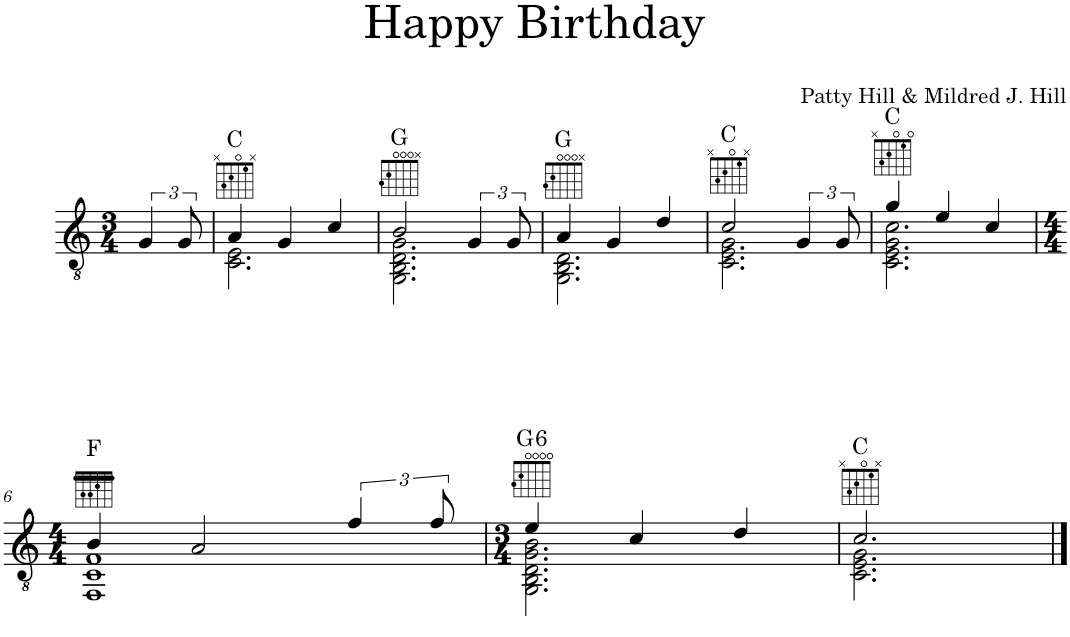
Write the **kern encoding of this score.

**kern	**harte
*part1	*part1
*staff1	*
*I"Classical Guitar	*
*I'Guit.	*
*clefGv2	*
*k[]	*
*M3/4	*
=	=
6G/	.
12G/	.
=1	=1
*^	*
4A/	2.C\ 2.E\	C:maj
4G/	.	.
4c/	.	.
=2	=2	=2
2B/	2.GG\ 2.BB\ 2.D\ 2.G\	G:maj
6G/	.	.
12G/	.	.
=3	=3	=3
4A/	2.GG\ 2.BB\ 2.D\	G:maj
4G/	.	.
4d/	.	.
=4	=4	=4
2c/	2.C\ 2.E\ 2.G\	C:maj
6G/	.	.
12G/	.	.
=5	=5	=5
4g/	2.C\ 2.E\ 2.G\ 2.c\	C:maj
4e/	.	.
4c/	.	.
!!LO:LB:g=z	!!
=6	=6	=6
*M4/4	*	*
4B/	1FF 1C 1F	F:maj
2A/	.	.
6f/	.	.
12f/	.	.
=7	=7	=7
*M3/4	*	*
!	!	!LO:H:kt=6
4e/	2.GG\ 2.BB\ 2.D\ 2.G\ 2.B\	G:maj6
4c/	.	.
4d/	.	.
=8	=8	=8
2.c/	2.C\ 2.E\ 2.G\	C:maj
*v	*v	*
==	==
*-	*-
